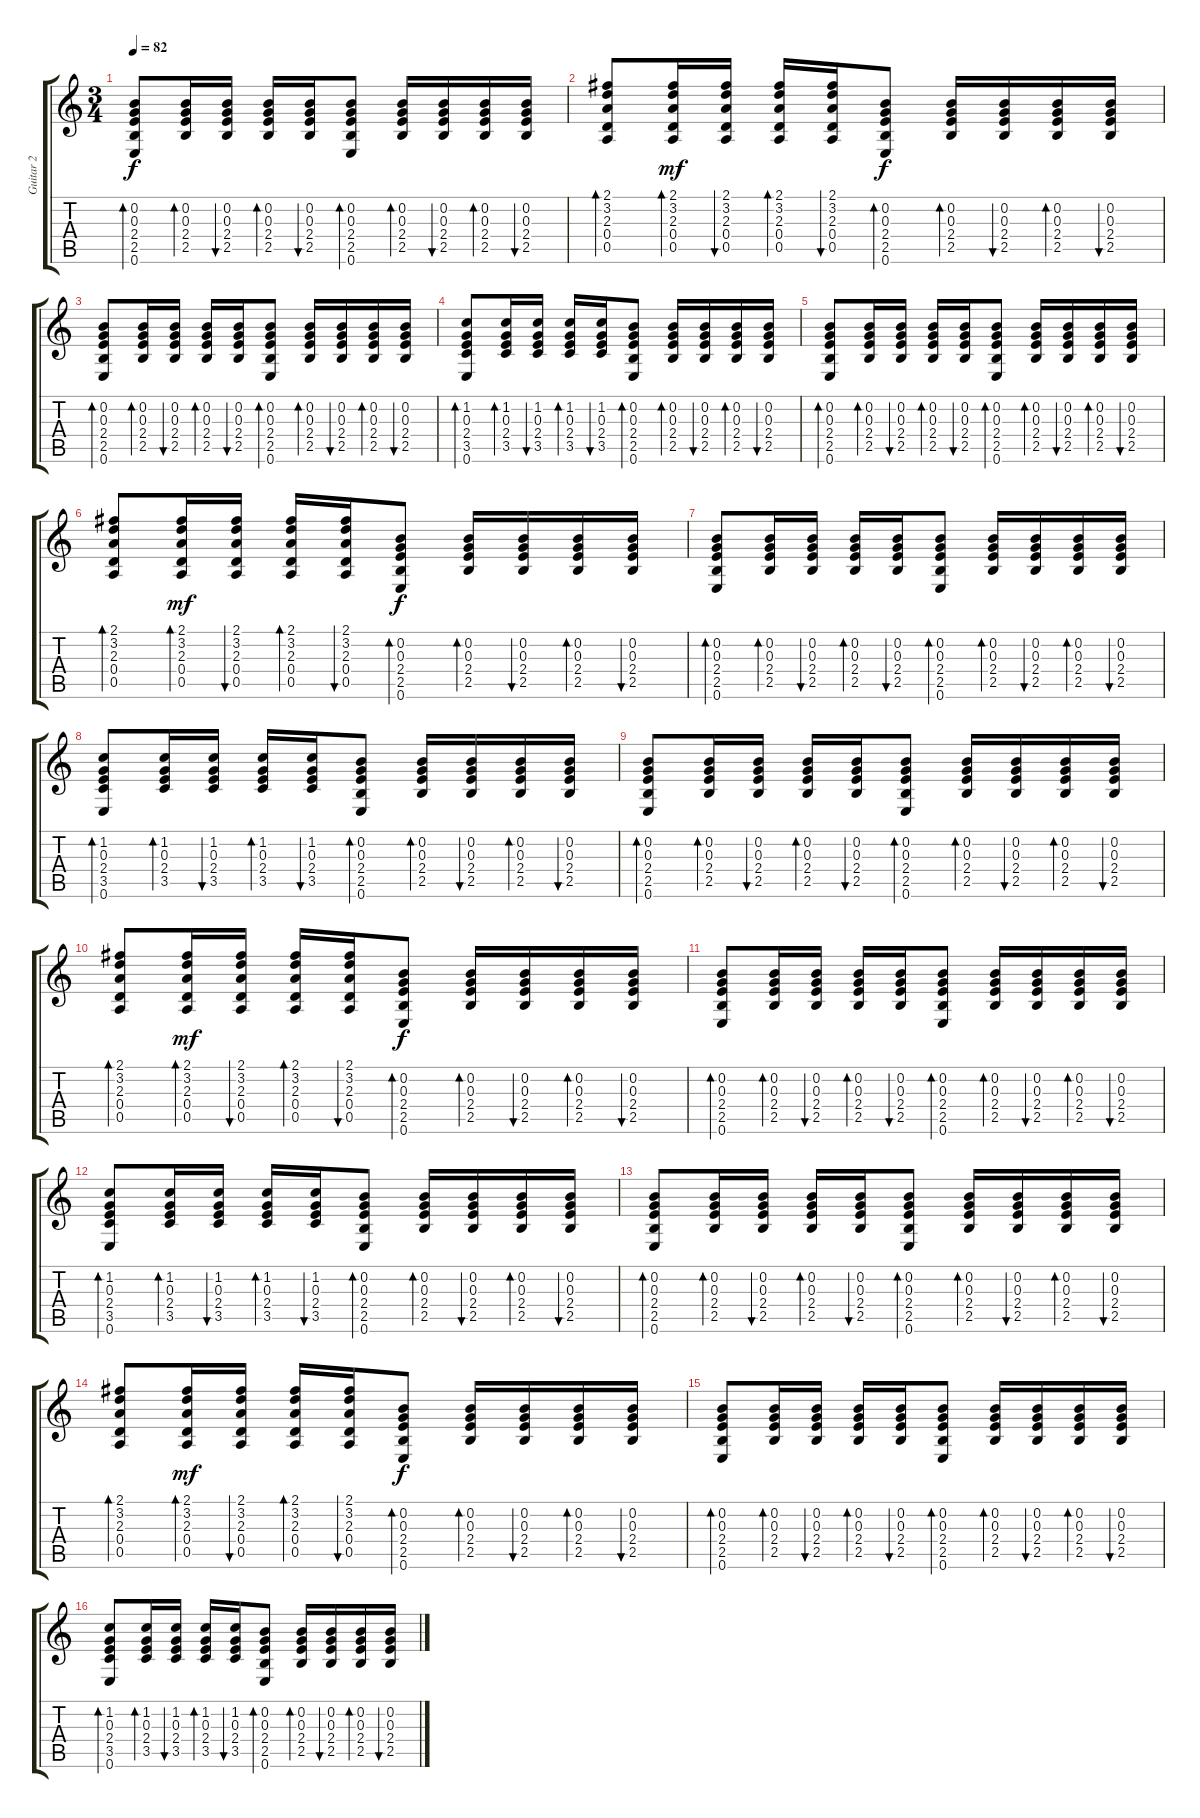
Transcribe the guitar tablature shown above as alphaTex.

\track ("Guitar 2" "Guitar 2") {instrument acousticguitarsteel}
\staff {score tabs}
\tuning (E4 B3 G3 D3 A2 E2) {hide}
\ts (3 4)
\tempo 82
\clef g2
\ks c
(0.2 0.3 2.4 2.5 0.6).8{bd 60 dy f} (0.2 0.3 2.4 2.5).16{bd 60} (0.2 0.3 2.4 2.5).16{bu 60} (0.2 0.3 2.4 2.5).16{bd 60} (0.2 0.3 2.4 2.5).16{bu 60} (0.2 0.3 2.4 2.5 0.6).8{bd 60} (0.2 0.3 2.4 2.5).16{bd 60} (0.2 0.3 2.4 2.5).16{bu 60} (0.2 0.3 2.4 2.5).16{bd 60} (0.2 0.3 2.4 2.5).16{bu 60} |
(2.1 3.2 2.3 0.4 0.5).8{bd 60} (2.1 3.2 2.3 0.4 0.5).16{bd 60 dy mf} (2.1 3.2 2.3 0.4 0.5).16{bu 60} (2.1 3.2 2.3 0.4 0.5).16{bd 60} (2.1 3.2 2.3 0.4 0.5).16{bu 60} (0.2 0.3 2.4 2.5 0.6).8{bd 60 dy f} (0.2 0.3 2.4 2.5).16{bd 60} (0.2 0.3 2.4 2.5).16{bu 60} (0.2 0.3 2.4 2.5).16{bd 60} (0.2 0.3 2.4 2.5).16{bu 60} |
(0.2 0.3 2.4 2.5 0.6).8{bd 60} (0.2 0.3 2.4 2.5).16{bd 60} (0.2 0.3 2.4 2.5).16{bu 60} (0.2 0.3 2.4 2.5).16{bd 60} (0.2 0.3 2.4 2.5).16{bu 60} (0.2 0.3 2.4 2.5 0.6).8{bd 60} (0.2 0.3 2.4 2.5).16{bd 60} (0.2 0.3 2.4 2.5).16{bu 60} (0.2 0.3 2.4 2.5).16{bd 60} (0.2 0.3 2.4 2.5).16{bu 60} |
(1.2 0.3 2.4 3.5 0.6).8{bd 60} (1.2 0.3 2.4 3.5).16{bd 60} (1.2 0.3 2.4 3.5).16{bu 60} (1.2 0.3 2.4 3.5).16{bd 60} (1.2 0.3 2.4 3.5).16{bu 60} (0.2 0.3 2.4 2.5 0.6).8{bd 60} (0.2 0.3 2.4 2.5).16{bd 60} (0.2 0.3 2.4 2.5).16{bu 60} (0.2 0.3 2.4 2.5).16{bd 60} (0.2 0.3 2.4 2.5).16{bu 60} |
(0.2 0.3 2.4 2.5 0.6).8{bd 60} (0.2 0.3 2.4 2.5).16{bd 60} (0.2 0.3 2.4 2.5).16{bu 60} (0.2 0.3 2.4 2.5).16{bd 60} (0.2 0.3 2.4 2.5).16{bu 60} (0.2 0.3 2.4 2.5 0.6).8{bd 60} (0.2 0.3 2.4 2.5).16{bd 60} (0.2 0.3 2.4 2.5).16{bu 60} (0.2 0.3 2.4 2.5).16{bd 60} (0.2 0.3 2.4 2.5).16{bu 60} |
(2.1 3.2 2.3 0.4 0.5).8{bd 60} (2.1 3.2 2.3 0.4 0.5).16{bd 60 dy mf} (2.1 3.2 2.3 0.4 0.5).16{bu 60} (2.1 3.2 2.3 0.4 0.5).16{bd 60} (2.1 3.2 2.3 0.4 0.5).16{bu 60} (0.2 0.3 2.4 2.5 0.6).8{bd 60 dy f} (0.2 0.3 2.4 2.5).16{bd 60} (0.2 0.3 2.4 2.5).16{bu 60} (0.2 0.3 2.4 2.5).16{bd 60} (0.2 0.3 2.4 2.5).16{bu 60} |
(0.2 0.3 2.4 2.5 0.6).8{bd 60} (0.2 0.3 2.4 2.5).16{bd 60} (0.2 0.3 2.4 2.5).16{bu 60} (0.2 0.3 2.4 2.5).16{bd 60} (0.2 0.3 2.4 2.5).16{bu 60} (0.2 0.3 2.4 2.5 0.6).8{bd 60} (0.2 0.3 2.4 2.5).16{bd 60} (0.2 0.3 2.4 2.5).16{bu 60} (0.2 0.3 2.4 2.5).16{bd 60} (0.2 0.3 2.4 2.5).16{bu 60} |
(1.2 0.3 2.4 3.5 0.6).8{bd 60} (1.2 0.3 2.4 3.5).16{bd 60} (1.2 0.3 2.4 3.5).16{bu 60} (1.2 0.3 2.4 3.5).16{bd 60} (1.2 0.3 2.4 3.5).16{bu 60} (0.2 0.3 2.4 2.5 0.6).8{bd 60} (0.2 0.3 2.4 2.5).16{bd 60} (0.2 0.3 2.4 2.5).16{bu 60} (0.2 0.3 2.4 2.5).16{bd 60} (0.2 0.3 2.4 2.5).16{bu 60} |
(0.2 0.3 2.4 2.5 0.6).8{bd 60} (0.2 0.3 2.4 2.5).16{bd 60} (0.2 0.3 2.4 2.5).16{bu 60} (0.2 0.3 2.4 2.5).16{bd 60} (0.2 0.3 2.4 2.5).16{bu 60} (0.2 0.3 2.4 2.5 0.6).8{bd 60} (0.2 0.3 2.4 2.5).16{bd 60} (0.2 0.3 2.4 2.5).16{bu 60} (0.2 0.3 2.4 2.5).16{bd 60} (0.2 0.3 2.4 2.5).16{bu 60} |
(2.1 3.2 2.3 0.4 0.5).8{bd 60} (2.1 3.2 2.3 0.4 0.5).16{bd 60 dy mf} (2.1 3.2 2.3 0.4 0.5).16{bu 60} (2.1 3.2 2.3 0.4 0.5).16{bd 60} (2.1 3.2 2.3 0.4 0.5).16{bu 60} (0.2 0.3 2.4 2.5 0.6).8{bd 60 dy f} (0.2 0.3 2.4 2.5).16{bd 60} (0.2 0.3 2.4 2.5).16{bu 60} (0.2 0.3 2.4 2.5).16{bd 60} (0.2 0.3 2.4 2.5).16{bu 60} |
(0.2 0.3 2.4 2.5 0.6).8{bd 60} (0.2 0.3 2.4 2.5).16{bd 60} (0.2 0.3 2.4 2.5).16{bu 60} (0.2 0.3 2.4 2.5).16{bd 60} (0.2 0.3 2.4 2.5).16{bu 60} (0.2 0.3 2.4 2.5 0.6).8{bd 60} (0.2 0.3 2.4 2.5).16{bd 60} (0.2 0.3 2.4 2.5).16{bu 60} (0.2 0.3 2.4 2.5).16{bd 60} (0.2 0.3 2.4 2.5).16{bu 60} |
(1.2 0.3 2.4 3.5 0.6).8{bd 60} (1.2 0.3 2.4 3.5).16{bd 60} (1.2 0.3 2.4 3.5).16{bu 60} (1.2 0.3 2.4 3.5).16{bd 60} (1.2 0.3 2.4 3.5).16{bu 60} (0.2 0.3 2.4 2.5 0.6).8{bd 60} (0.2 0.3 2.4 2.5).16{bd 60} (0.2 0.3 2.4 2.5).16{bu 60} (0.2 0.3 2.4 2.5).16{bd 60} (0.2 0.3 2.4 2.5).16{bu 60} |
(0.2 0.3 2.4 2.5 0.6).8{bd 60} (0.2 0.3 2.4 2.5).16{bd 60} (0.2 0.3 2.4 2.5).16{bu 60} (0.2 0.3 2.4 2.5).16{bd 60} (0.2 0.3 2.4 2.5).16{bu 60} (0.2 0.3 2.4 2.5 0.6).8{bd 60} (0.2 0.3 2.4 2.5).16{bd 60} (0.2 0.3 2.4 2.5).16{bu 60} (0.2 0.3 2.4 2.5).16{bd 60} (0.2 0.3 2.4 2.5).16{bu 60} |
(2.1 3.2 2.3 0.4 0.5).8{bd 60} (2.1 3.2 2.3 0.4 0.5).16{bd 60 dy mf} (2.1 3.2 2.3 0.4 0.5).16{bu 60} (2.1 3.2 2.3 0.4 0.5).16{bd 60} (2.1 3.2 2.3 0.4 0.5).16{bu 60} (0.2 0.3 2.4 2.5 0.6).8{bd 60 dy f} (0.2 0.3 2.4 2.5).16{bd 60} (0.2 0.3 2.4 2.5).16{bu 60} (0.2 0.3 2.4 2.5).16{bd 60} (0.2 0.3 2.4 2.5).16{bu 60} |
(0.2 0.3 2.4 2.5 0.6).8{bd 60} (0.2 0.3 2.4 2.5).16{bd 60} (0.2 0.3 2.4 2.5).16{bu 60} (0.2 0.3 2.4 2.5).16{bd 60} (0.2 0.3 2.4 2.5).16{bu 60} (0.2 0.3 2.4 2.5 0.6).8{bd 60} (0.2 0.3 2.4 2.5).16{bd 60} (0.2 0.3 2.4 2.5).16{bu 60} (0.2 0.3 2.4 2.5).16{bd 60} (0.2 0.3 2.4 2.5).16{bu 60} |
(1.2 0.3 2.4 3.5 0.6).8{bd 60} (1.2 0.3 2.4 3.5).16{bd 60} (1.2 0.3 2.4 3.5).16{bu 60} (1.2 0.3 2.4 3.5).16{bd 60} (1.2 0.3 2.4 3.5).16{bu 60} (0.2 0.3 2.4 2.5 0.6).8{bd 60} (0.2 0.3 2.4 2.5).16{bd 60} (0.2 0.3 2.4 2.5).16{bu 60} (0.2 0.3 2.4 2.5).16{bd 60} (0.2 0.3 2.4 2.5).16{bu 60}
